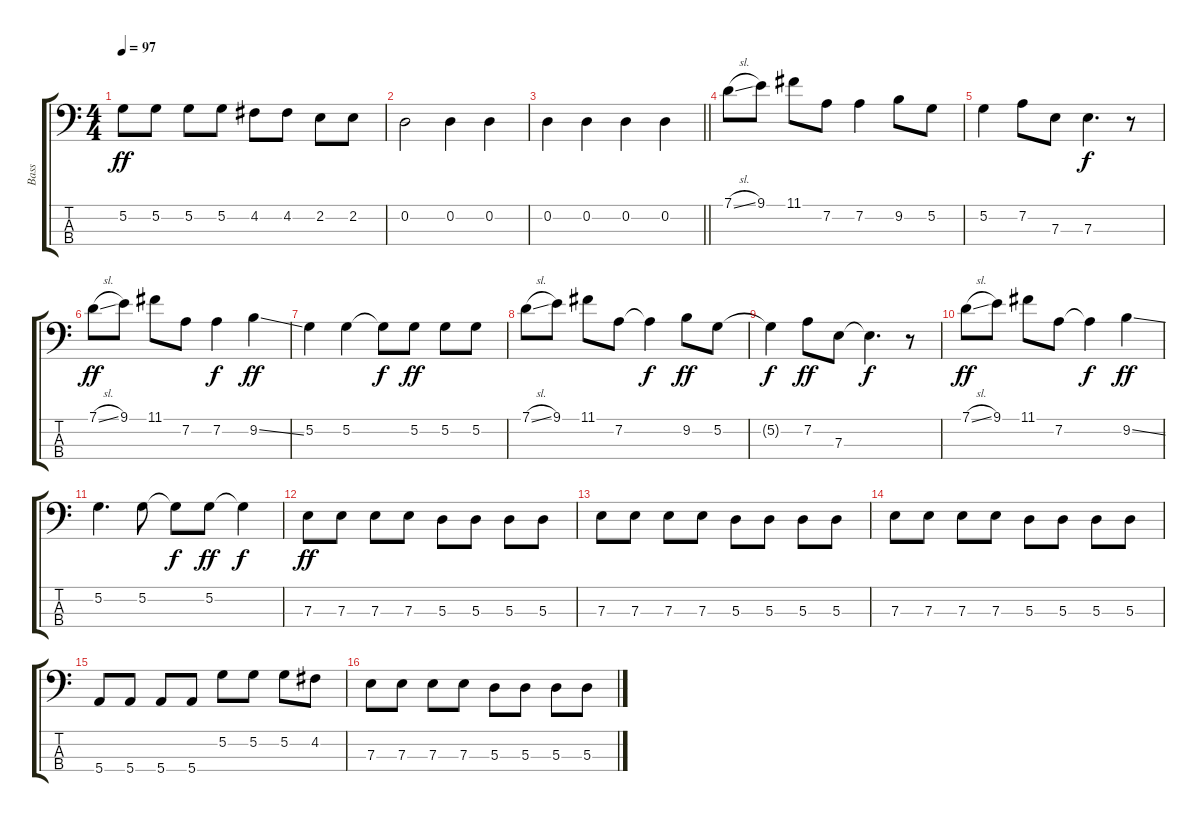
\track ("Bass" "Bass") {instrument electricbassfinger}
\staff {score tabs}
\tuning (G2 D2 A1 E1) {hide}
\ts (4 4)
\tempo 97
\clef f4
\ks c
5.2.8{dy ff} 5.2.8 5.2.8 5.2.8 4.2.8 4.2.8 2.2.8 2.2.8 |
0.2.2 0.2.4 0.2.4 |
\barLineRight lightlight
0.2.4 0.2.4 0.2.4 0.2.4 |
7.1{sl}.8 9.1.8 11.1.8 7.2.8 7.2.4 9.2.8 5.2.8 |
5.2.4 7.2.8 7.3.8 7.3.4{d dy f} r.8 |
7.1{sl}.8{dy ff} 9.1.8 11.1.8 7.2.8 7.2.4{dy f} 9.2{ss}.4{dy ff} |
5.2.4 5.2.4 5.2{t}.8{dy f} 5.2.8{dy ff} 5.2.8 5.2.8 |
7.1{sl}.8 9.1.8 11.1.8 7.2.8 7.2{t}.4{dy f} 9.2.8{dy ff} 5.2.8 |
5.2{t}.4{dy f} 7.2.8{dy ff} 7.3.8 7.3{t}.4{d dy f} r.8 |
7.1{sl}.8{dy ff} 9.1.8 11.1.8 7.2.8 7.2{t}.4{dy f} 9.2{ss}.4{dy ff} |
5.2.4{d} 5.2.8 5.2{t}.8{dy f} 5.2.8{dy ff} 5.2{t}.4{dy f} |
7.3.8{dy ff} 7.3.8 7.3.8 7.3.8 5.3.8 5.3.8 5.3.8 5.3.8 |
7.3.8 7.3.8 7.3.8 7.3.8 5.3.8 5.3.8 5.3.8 5.3.8 |
7.3.8 7.3.8 7.3.8 7.3.8 5.3.8 5.3.8 5.3.8 5.3.8 |
5.4.8 5.4.8 5.4.8 5.4.8 5.2.8 5.2.8 5.2.8 4.2.8 |
7.3.8 7.3.8 7.3.8 7.3.8 5.3.8 5.3.8 5.3.8 5.3.8
